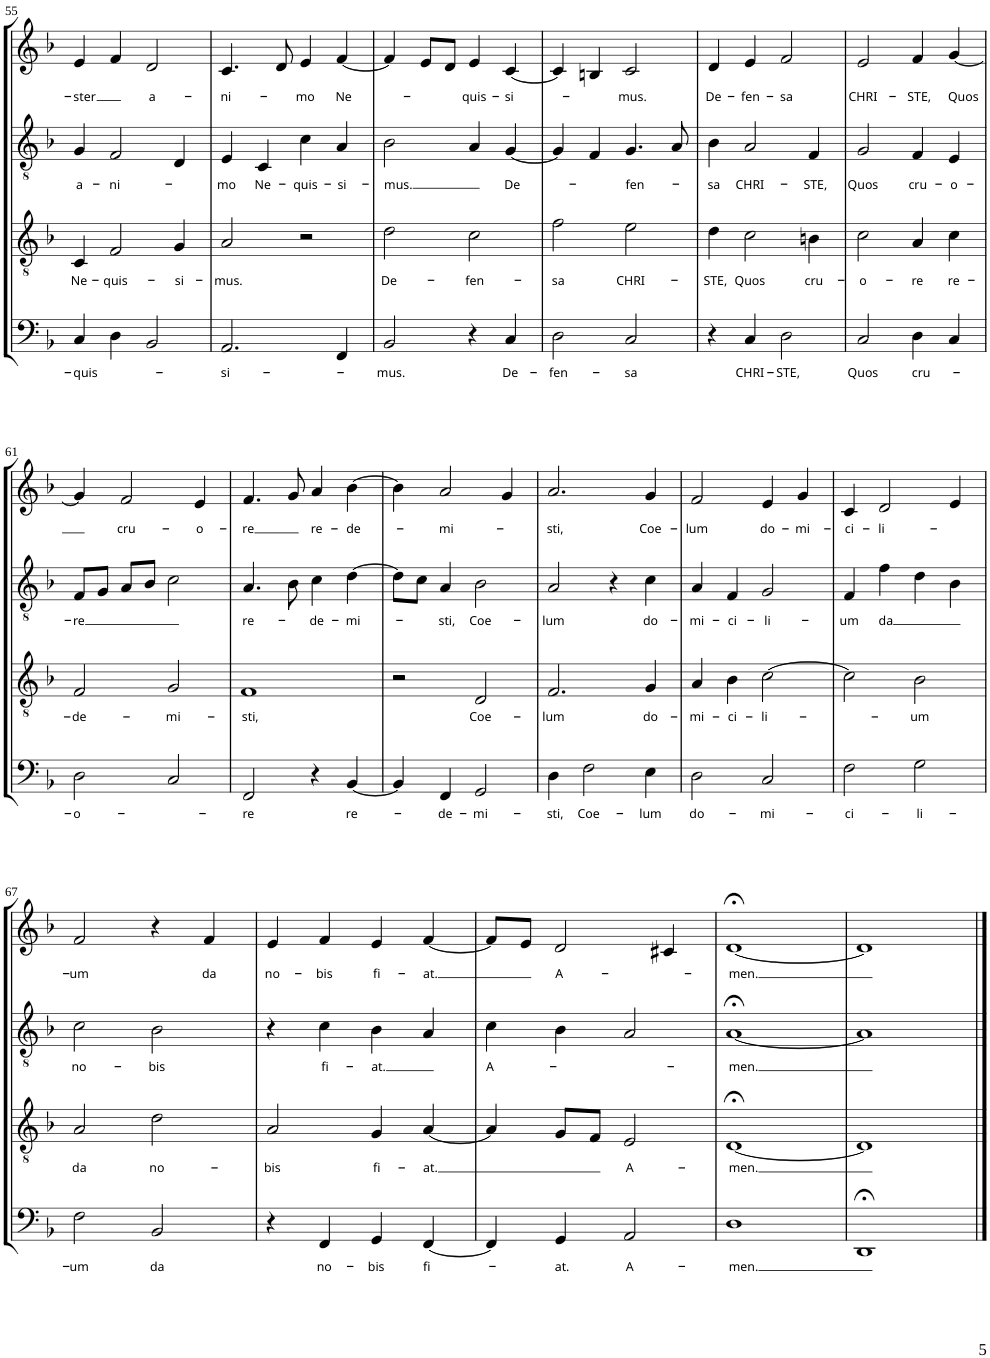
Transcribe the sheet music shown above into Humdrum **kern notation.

**kern	**text	**kern	**text	**kern	**text	**kern	**text
*part4	*part4	*part3	*part3	*part2	*part2	*part1	*part1
*staff4	*staff4	*staff3	*staff3	*staff2	*staff2	*staff1	*staff1
*I"Bassus	*	*I"Tenor	*	*I"Altus	*	*I"Superius	*
!!LO:PB:g=z
*clefF4	*	*clefGv2	*	*clefGv2	*	*clefG2	*
*k[b-]	*	*k[b-]	*	*k[b-]	*	*k[b-]	*
*d:	*	*d:	*	*d:	*	*d:	*
*M2/2	*	*M2/2	*	*M2/2	*	*M2/2	*
*met(c|)	*	*met(c|)	*	*met(c|)	*	*met(c|)	*
=55	=55	=55	=55	=55	=55	=55	=55
!	!LO:LY:b	!	!LO:LY:b	!	!LO:LY:b	!	!LO:LY:b
4C/	-quis-	4C/	Ne-	4G/	a-	4e/	-ster
!	!	!	!LO:LY:b	!	!LO:LY:b	!	!
4D\	.	2F/	-quis-	2F/	-ni-	4f/	.
!	!	!	!	!	!	!	!LO:LY:b
2BB-/	.	.	.	.	.	2d/	a-
!	!	!	!LO:LY:b	!	!	!	!
.	.	4G/	-si-	4D/	.	.	.
=56	=56	=56	=56	=56	=56	=56	=56
!	!LO:LY:b	!	!LO:LY:b	!	!LO:LY:b	!	!LO:LY:b
2.AA/	-si-	2A/	-mus.	4E/	-mo	4.c/	-ni-
!	!	!	!	!	!LO:LY:b	!	!
.	.	.	.	4C/	Ne-	.	.
.	.	.	.	.	.	8d/	.
!	!	!	!	!	!LO:LY:b	!	!LO:LY:b
.	.	2r	.	4c\	-quis-	4e/	-mo
!	!	!	!	!	!LO:LY:b	!	!LO:LY:b
4FF/	.	.	.	4A/	-si-	[4f/	Ne-
=57	=57	=57	=57	=57	=57	=57	=57
!	!LO:LY:b	!	!LO:LY:b	!	!LO:LY:b	!	!
2BB-/	-mus.	2d\	De-	2B-\	-mus.	4f/]	.
.	.	.	.	.	.	8e/L	.
.	.	.	.	.	.	8d/J	.
!	!	!	!LO:LY:b	!	!	!	!LO:LY:b
4r	.	2c\	-fen-	4A/	.	4e/	-quis-
!	!LO:LY:b	!	!	!	!LO:LY:b	!	!LO:LY:b
4C/	De-	.	.	[4G/	De-	[4c/	-si-
=58	=58	=58	=58	=58	=58	=58	=58
!	!LO:LY:b	!	!LO:LY:b	!	!	!	!
2D\	-fen-	2f\	-sa	4G/]	.	4c/]	.
.	.	.	.	4F/	.	4Bn/	.
!	!LO:LY:b	!	!LO:LY:b	!	!LO:LY:b	!	!LO:LY:b
2C/	-sa	2e\	CHRI-	4.G/	-fen-	2c/	-mus.
.	.	.	.	8A/	.	.	.
=59	=59	=59	=59	=59	=59	=59	=59
!	!	!	!LO:LY:b	!	!LO:LY:b	!	!LO:LY:b
4r	.	4d\	-STE,	4B-\	-sa	4d/	De-
!	!LO:LY:b	!	!LO:LY:b	!	!LO:LY:b	!	!LO:LY:b
4C/	CHRI-	2c\	Quos	2A/	CHRI-	4e/	-fen-
!	!LO:LY:b	!	!	!	!	!	!LO:LY:b
2D\	-STE,	.	.	.	.	2f/	-sa
!	!	!	!LO:LY:b	!	!LO:LY:b	!	!
.	.	4Bn\	cru-	4F/	-STE,	.	.
=60	=60	=60	=60	=60	=60	=60	=60
!	!LO:LY:b	!	!LO:LY:b	!	!LO:LY:b	!	!LO:LY:b
2C/	Quos	2c\	-o-	2G/	Quos	2e/	CHRI-
!	!LO:LY:b	!	!LO:LY:b	!	!LO:LY:b	!	!LO:LY:b
4D\	cru-	4A/	-re	4F/	cru-	4f/	-STE,
!	!	!	!LO:LY:b	!	!LO:LY:b	!	!LO:LY:b
4C/	.	4c\	re-	4E/	-o-	[4g/	Quos
!!LO:LB:g=z
=61	=61	=61	=61	=61	=61	=61	=61
!	!LO:LY:b	!	!LO:LY:b	!	!LO:LY:b	!	!
2D\	-o-	2F/	-de-	8F/L	-re	4g/]	.
.	.	.	.	8G/J	.	.	.
!	!	!	!	!	!	!	!LO:LY:b
.	.	.	.	8A/L	.	2f/	cru-
.	.	.	.	8B-/J	.	.	.
!	!	!	!LO:LY:b	!	!	!	!
2C/	.	2G/	-mi-	2c\	.	.	.
!	!	!	!	!	!	!	!LO:LY:b
.	.	.	.	.	.	4e/	-o-
=62	=62	=62	=62	=62	=62	=62	=62
!	!LO:LY:b	!	!LO:LY:b	!	!LO:LY:b	!	!LO:LY:b
2FF/	-re	1F	-sti,	4.A/	re-	4.f/	-re
.	.	.	.	8B-\	.	8g/	.
!	!	!	!	!	!LO:LY:b	!	!LO:LY:b
4r	.	.	.	4c\	-de-	4a/	re-
!	!LO:LY:b	!	!	!	!LO:LY:b	!	!LO:LY:b
[4BB-/	re-	.	.	[4d\	-mi-	[4b-\	-de-
=63	=63	=63	=63	=63	=63	=63	=63
4BB-/]	.	2r	.	8d\L]	.	4b-\]	.
.	.	.	.	8c\J	.	.	.
!	!LO:LY:b	!	!	!	!LO:LY:b	!	!LO:LY:b
4FF/	-de-	.	.	4A/	-sti,	2a/	-mi-
!	!LO:LY:b	!	!LO:LY:b	!	!LO:LY:b	!	!
2GG/	-mi-	2D/	Coe-	2B-\	Coe-	.	.
.	.	.	.	.	.	4g/	.
=64	=64	=64	=64	=64	=64	=64	=64
!	!LO:LY:b	!	!LO:LY:b	!	!LO:LY:b	!	!LO:LY:b
4D\	-sti,	2.F/	-lum	2A/	-lum	2.a/	-sti,
!	!LO:LY:b	!	!	!	!	!	!
2F\	Coe-	.	.	.	.	.	.
.	.	.	.	4r	.	.	.
!	!LO:LY:b	!	!LO:LY:b	!	!LO:LY:b	!	!LO:LY:b
4E\	-lum	4G/	do-	4c\	do-	4g/	Coe-
=65	=65	=65	=65	=65	=65	=65	=65
!	!LO:LY:b	!	!LO:LY:b	!	!LO:LY:b	!	!LO:LY:b
2D\	do-	4A/	-mi-	4A/	-mi-	2f/	-lum
!	!	!	!LO:LY:b	!	!LO:LY:b	!	!
.	.	4B-\	-ci-	4F/	-ci-	.	.
!	!LO:LY:b	!	!LO:LY:b	!	!LO:LY:b	!	!LO:LY:b
2C/	-mi-	[2c\	-li-	2G/	-li-	4e/	do-
!	!	!	!	!	!	!	!LO:LY:b
.	.	.	.	.	.	4g/	-mi-
=66	=66	=66	=66	=66	=66	=66	=66
!	!LO:LY:b	!	!	!	!LO:LY:b	!	!LO:LY:b
2F\	-ci-	2c\]	.	4F/	-um	4c/	-ci-
!	!	!	!	!	!LO:LY:b	!	!LO:LY:b
.	.	.	.	4f\	da	2d/	-li-
!	!LO:LY:b	!	!LO:LY:b	!	!	!	!
2G\	-li-	2B-\	-um	4d\	.	.	.
.	.	.	.	4B-\	.	4e/	.
!!LO:LB:g=z
=67	=67	=67	=67	=67	=67	=67	=67
!	!LO:LY:b	!	!LO:LY:b	!	!LO:LY:b	!	!LO:LY:b
2F\	-um	2A/	da	2c\	no-	2f/	-um
!	!LO:LY:b	!	!LO:LY:b	!	!LO:LY:b	!	!
2BB-/	da	2d\	no-	2B-\	-bis	4r	.
!	!	!	!	!	!	!	!LO:LY:b
.	.	.	.	.	.	4f/	da
=68	=68	=68	=68	=68	=68	=68	=68
!	!	!	!LO:LY:b	!	!	!	!LO:LY:b
4r	.	2A/	-bis	4r	.	4e/	no-
!	!LO:LY:b	!	!	!	!LO:LY:b	!	!LO:LY:b
4FF/	no-	.	.	4c\	fi-	4f/	-bis
!	!LO:LY:b	!	!LO:LY:b	!	!LO:LY:b	!	!LO:LY:b
4GG/	-bis	4G/	fi-	4B-\	-at.	4e/	fi-
!	!LO:LY:b	!	!LO:LY:b	!	!	!	!LO:LY:b
[4FF/	fi-	[4A/	-at.	4A/	.	[4f/	-at.
=69	=69	=69	=69	=69	=69	=69	=69
!	!	!	!	!	!LO:LY:b	!	!
4FF/]	.	4A/]	.	4c\	A-	8f/L]	.
.	.	.	.	.	.	8e/J	.
!	!LO:LY:b	!	!	!	!	!	!LO:LY:b
4GG/	-at.	8G/L	.	4B-\	.	2d/	A-
.	.	8F/J	.	.	.	.	.
!	!LO:LY:b	!	!LO:LY:b	!	!	!	!
2AA/	A-	2E/	A-	2A/	.	.	.
.	.	.	.	.	.	4c#X/	.
=70	=70	=70	=70	=70	=70	=70	=70
!	!LO:LY:b	!	!LO:LY:b	!	!LO:LY:b	!	!LO:LY:b
1D	-men.	[1D;<	-men.	[1A;<	-men.	[1d;<	-men.
=71	=71	=71	=71	=71	=71	=71	=71
1DD;<	.	1D]	.	1A]	.	1d]	.
==	==	==	==	==	==	==	==
*-	*-	*-	*-	*-	*-	*-	*-
